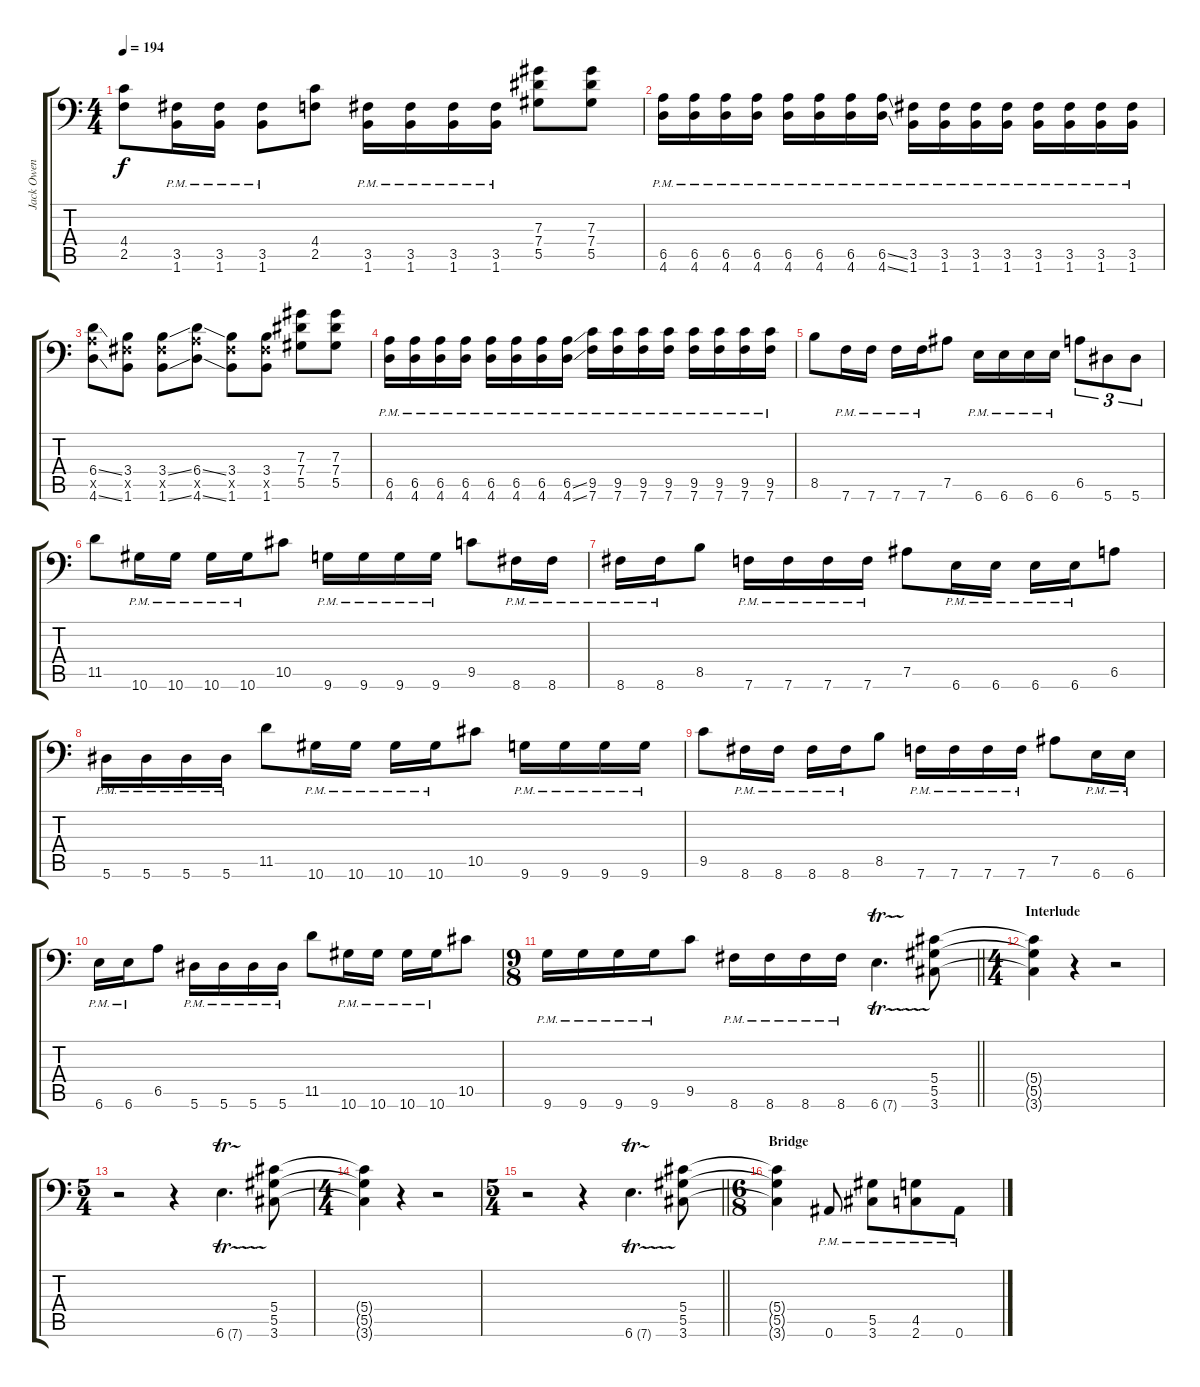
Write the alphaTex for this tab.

\track ("Jack Owen" "Jack Owen") {instrument distortionguitar}
\staff {score tabs}
\tuning (Bb3 F3 Db3 Ab2 Eb2 Bb1) {hide}
\ts (4 4)
\tempo 194
\clef f4
\ks c
(4.4 2.5).8{dy f} (3.5{pm} 1.6{pm}).16 (3.5{pm} 1.6{pm}).16 (3.5{pm} 1.6{pm}).8 (4.4 2.5).8 (3.5{pm} 1.6{pm}).16 (3.5{pm} 1.6{pm}).16 (3.5{pm} 1.6{pm}).16 (3.5{pm} 1.6{pm}).16 (7.3 7.4 5.5).8 (7.3 7.4 5.5).8 |
(6.5{pm} 4.6{pm}).16 (6.5{pm} 4.6{pm}).16 (6.5{pm} 4.6{pm}).16 (6.5{pm} 4.6{pm}).16 (6.5{pm} 4.6{pm}).16 (6.5{pm} 4.6{pm}).16 (6.5{pm} 4.6{pm}).16 (6.5{ss pm} 4.6{ss pm}).16 (3.5{pm} 1.6{pm}).16 (3.5{pm} 1.6{pm}).16 (3.5{pm} 1.6{pm}).16 (3.5{pm} 1.6{pm}).16 (3.5{pm} 1.6{pm}).16 (3.5{pm} 1.6{pm}).16 (3.5{pm} 1.6{pm}).16 (3.5{pm} 1.6{pm}).16 |
(6.4{ss} 6.5{x} 4.6{ss}).8 (3.4 3.5{x} 1.6).8 (3.4{ss} 3.5{x} 1.6{ss}).8 (6.4{ss} 6.5{x} 4.6{ss}).8 (3.4 3.5{x} 1.6).8 (3.4 3.5{x} 1.6).8 (7.3 7.4 5.5).8 (7.3 7.4 5.5).8 |
(6.5{pm} 4.6{pm}).16 (6.5{pm} 4.6{pm}).16 (6.5{pm} 4.6{pm}).16 (6.5{pm} 4.6{pm}).16 (6.5{pm} 4.6{pm}).16 (6.5{pm} 4.6{pm}).16 (6.5{pm} 4.6{pm}).16 (6.5{ss pm} 4.6{ss pm}).16 (9.5{pm} 7.6{pm}).16 (9.5{pm} 7.6{pm}).16 (9.5{pm} 7.6{pm}).16 (9.5{pm} 7.6{pm}).16 (9.5{pm} 7.6{pm}).16 (9.5{pm} 7.6{pm}).16 (9.5{pm} 7.6{pm}).16 (9.5{pm} 7.6{pm}).16 |
8.5.8 7.6{pm}.16 7.6{pm}.16 7.6{pm}.16 7.6{pm}.16 7.5.8 6.6{pm}.16 6.6{pm}.16 6.6{pm}.16 6.6{pm}.16 6.5.8{tu (3 2)} 5.6.8{tu (3 2)} 5.6.8{tu (3 2)} |
11.5.8 10.6{pm}.16 10.6{pm}.16 10.6{pm}.16 10.6{pm}.16 10.5.8 9.6{pm}.16 9.6{pm}.16 9.6{pm}.16 9.6{pm}.16 9.5.8 8.6{pm}.16 8.6{pm}.16 |
8.6{pm}.16 8.6{pm}.16 8.5.8 7.6{pm}.16 7.6{pm}.16 7.6{pm}.16 7.6{pm}.16 7.5.8 6.6{pm}.16 6.6{pm}.16 6.6{pm}.16 6.6{pm}.16 6.5.8 |
5.6{pm}.16 5.6{pm}.16 5.6{pm}.16 5.6{pm}.16 11.5.8 10.6{pm}.16 10.6{pm}.16 10.6{pm}.16 10.6{pm}.16 10.5.8 9.6{pm}.16 9.6{pm}.16 9.6{pm}.16 9.6{pm}.16 |
9.5.8 8.6{pm}.16 8.6{pm}.16 8.6{pm}.16 8.6{pm}.16 8.5.8 7.6{pm}.16 7.6{pm}.16 7.6{pm}.16 7.6{pm}.16 7.5.8 6.6{pm}.16 6.6{pm}.16 |
6.6{pm}.16 6.6{pm}.16 6.5.8 5.6{pm}.16 5.6{pm}.16 5.6{pm}.16 5.6{pm}.16 11.5.8 10.6{pm}.16 10.6{pm}.16 10.6{pm}.16 10.6{pm}.16 10.5.8 |
\ts (9 8)
\barLineRight lightlight
9.6{pm}.16 9.6{pm}.16 9.6{pm}.16 9.6{pm}.16 9.5.8 8.6{pm}.16 8.6{pm}.16 8.6{pm}.16 8.6{pm}.16 6.6{tr (7 16)}.4{d} (5.4 5.5 3.6).8 |
\ts (4 4)
\section ("" "Interlude")
(5.4{t} 5.5{t} 3.6{t}).4 r.4 r.2 |
\ts (5 4)
r.2 r.4 6.6{tr (7 16)}.4{d} (5.4 5.5 3.6).8 |
\ts (4 4)
(5.4{t} 5.5{t} 3.6{t}).4 r.4 r.2 |
\ts (5 4)
\barLineRight lightlight
r.2 r.4 6.6{tr (7 16)}.4{d} (5.4 5.5 3.6).8 |
\ts (6 8)
\section ("" "Bridge")
(5.4{t} 5.5{t} 3.6{t}).4 0.6{pm}.8 (5.5{pm} 3.6{pm}).8 (4.5{pm} 2.6{pm}).8 0.6{pm}.8
